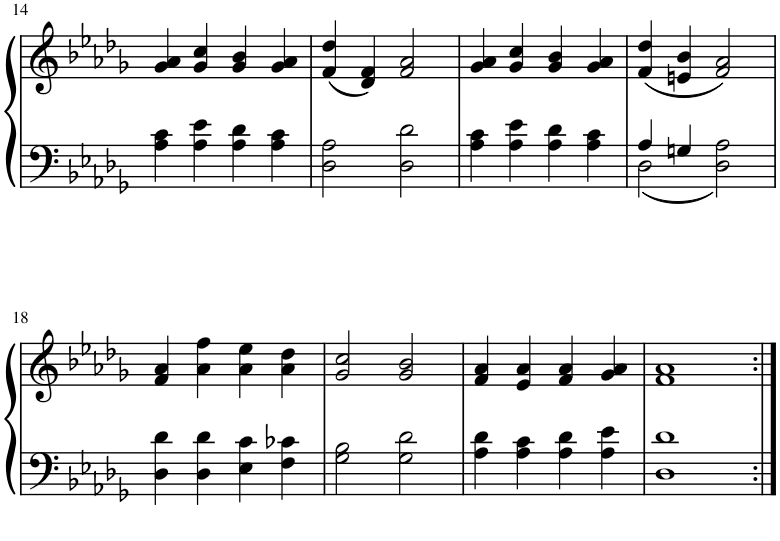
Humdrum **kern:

**kern	**kern
*part1	*part1
*staff2	*staff1
*I"Piano	*
*I'Pno.	*
!!LO:PB:g=z
*clefF4	*clefG2
*k[b-e-a-d-g-]	*k[b-e-a-d-g-]
*M4/4	*M4/4
=14	=14
4A-\ 4c\	4g-/ 4a-/
4A-\ 4e-\	4g-/ 4cc/
4A-\ 4d-\	4g-/ 4b-/
4A-\ 4c\	4g-/ 4a-/
=15	=15
2D-\ 2A-\	(4f/ 4dd-/
.	4d-/ 4f/)
2D-\ 2d-\	2f/ 2a-/
=16	=16
4A-\ 4c\	4g-/ 4a-/
4A-\ 4e-\	4g-/ 4cc/
4A-\ 4d-\	4g-/ 4b-/
4A-\ 4c\	4g-/ 4a-/
=17	=17
*^	*
4A-/	2D-\	(4f/ 4dd-/
4Gn/	.	4en/ 4b-/
2ryy	2D-\ 2A-\	2f/ 2a-/)
*v	*v	*
!!LO:LB:g=z
=18	=18
4D-\ 4d-\	4f/ 4a-/
4D-\ 4d-\	4a-\ 4ff\
4E-\ 4c\	4a-\ 4ee-\
4F\ 4c-X\	4a-\ 4dd-\
=19	=19
2G-\ 2B-\	2g-/ 2cc/
2G-\ 2d-\	2g-/ 2b-/
=20	=20
4A-\ 4d-\	4f/ 4a-/
4A-\ 4c\	4e-/ 4a-/
4A-\ 4d-\	4f/ 4a-/
4A-\ 4e-\	4g-/ 4a-/
=21	=21
1D- 1d-	1f 1a-
=:|!	=:|!
*-	*-
